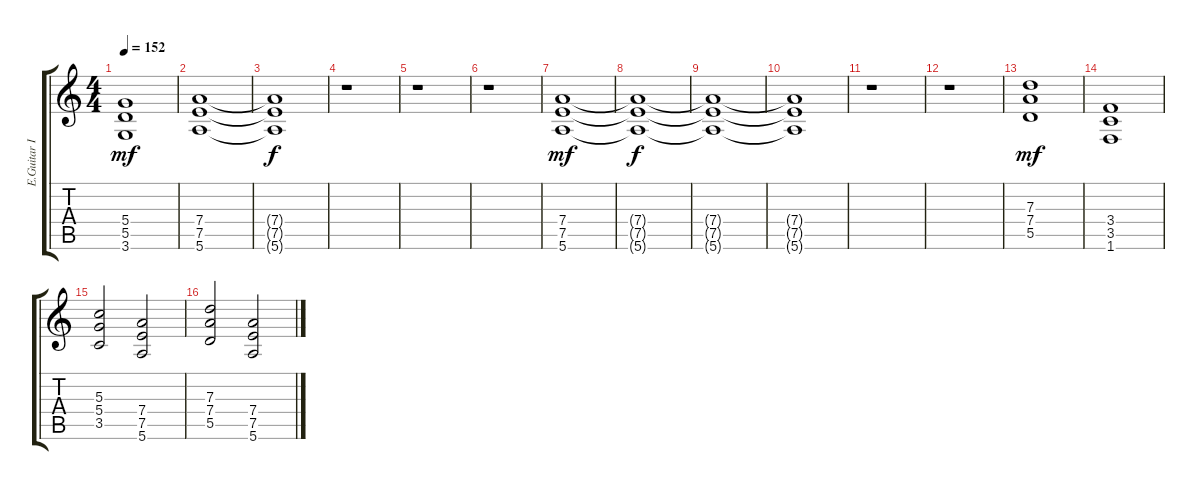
\track ("E.Guitar I" "E.Guitar I") {instrument overdrivenguitar}
\staff {score tabs}
\tuning (E4 B3 G3 D3 A2 E2) {hide}
\ts (4 4)
\tempo 152
\clef g2
\ks c
(5.4 5.5 3.6).1{dy mf} |
(7.4 7.5 5.6).1 |
(7.4{t} 7.5{t} 5.6{t}).1{dy f} |
r.1 |
r.1 |
r.1 |
(7.4 7.5 5.6).1{dy mf} |
(7.4{t} 7.5{t} 5.6{t}).1{dy f} |
(7.4{t} 7.5{t} 5.6{t}).1 |
(7.4{t} 7.5{t} 5.6{t}).1 |
r.1 |
r.1 |
(7.3 7.4 5.5).1{dy mf} |
(3.4 3.5 1.6).1 |
(5.3 5.4 3.5).2 (7.4 7.5 5.6).2 |
(7.3 7.4 5.5).2 (7.4 7.5 5.6).2
